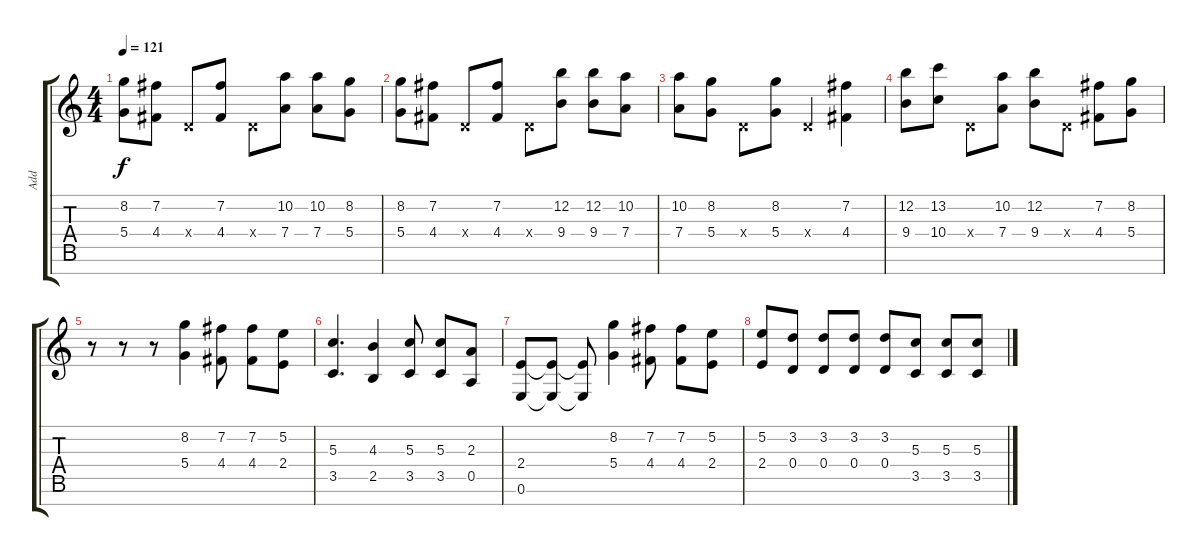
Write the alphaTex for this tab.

\track ("Add" "Add") {instrument distortionguitar}
\staff {score tabs}
\tuning (E4 B3 G3 D3 A2 E2 B1) {hide}
\ts (4 4)
\tempo 121
\clef g2
\ks c
(8.2 5.4).8{dy f} (7.2 4.4).8 0.4{x}.8 (7.2 4.4).8 0.4{x}.8 (10.2 7.4).8 (10.2 7.4).8 (8.2 5.4).8 |
(8.2 5.4).8 (7.2 4.4).8 0.4{x}.8 (7.2 4.4).8 0.4{x}.8 (12.2 9.4).8 (12.2 9.4).8 (10.2 7.4).8 |
(10.2 7.4).8 (8.2 5.4).8 0.4{x}.8 (8.2 5.4).8 0.4{x}.4 (7.2 4.4).4 |
(12.2 9.4).8 (13.2 10.4).8 0.4{x}.8 (10.2 7.4).8 (12.2 9.4).8 0.4{x}.8 (7.2 4.4).8 (8.2 5.4).8 |
r.8 r.8 r.8 (8.2 5.4).4 (7.2 4.4).8 (7.2 4.4).8 (5.2 2.4).8 |
(5.3 3.5).4{d} (4.3 2.5).4 (5.3 3.5).8 (5.3 3.5).8 (2.3 0.5).8 |
(2.4 0.6).8 (2.4{t} 0.6{t}).8 (2.4{t} 0.6{t}).8 (8.2 5.4).4 (7.2 4.4).8 (7.2 4.4).8 (5.2 2.4).8 |
(5.2 2.4).8 (3.2 0.4).8 (3.2 0.4).8 (3.2 0.4).8 (3.2 0.4).8 (5.3 3.5).8 (5.3 3.5).8 (5.3 3.5).8
